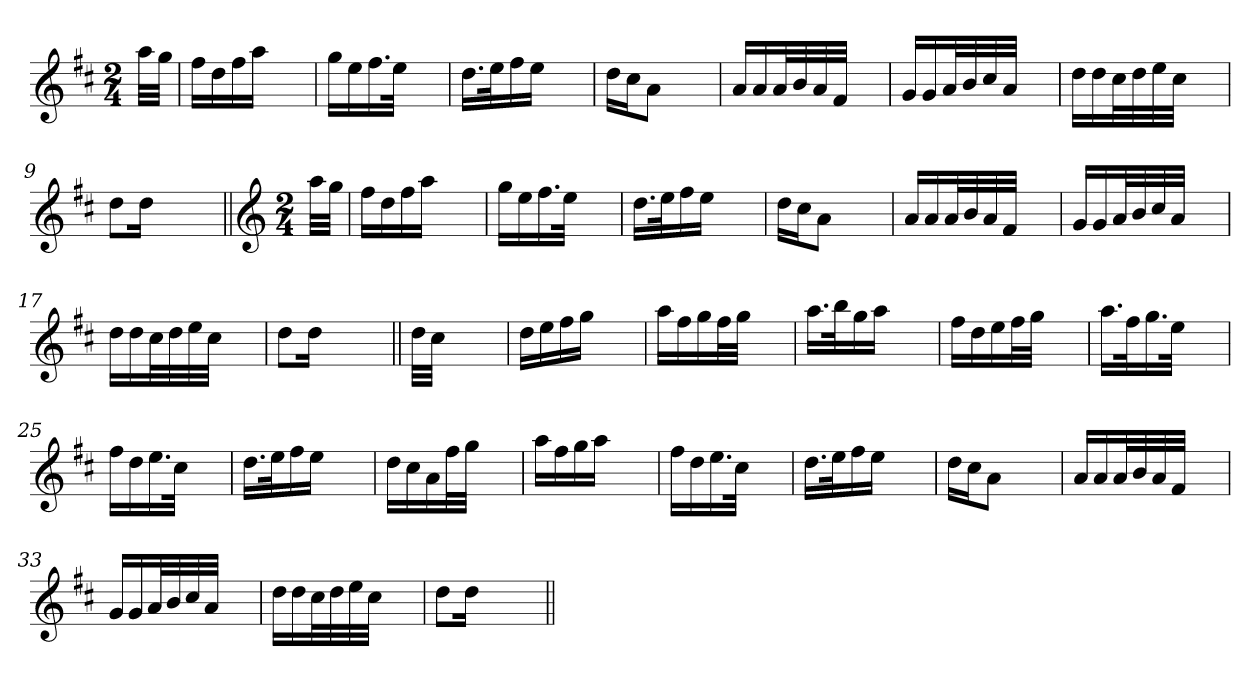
**kern
*part1
*staff1
*clefG2
*k[f#c#]
*D:
*M2/4
=1
32aa\LLL
32gg\JJJ
=2
16ff#\LL
16dd\
16ff#\
16aa\JJ
4ryy
=3
16gg\LL
16ee\
16.ff#\
32ee\JJk
4ryy
=4
16.dd\LL
32ee\K
16ff#\
16ee\JJ
4ryy
=5
16dd\LL
16cc#\J
8a\J
4ryy
=6
16a/LL
16a/
32a/L
32b/
32a/
32f#/JJJ
4ryy
=7
16g/LL
16g/
32a/L
32b/
32cc#/
32a/JJJ
4ryy
!!LO:LB:g=z
=8
16dd\LL
16dd\
32cc#\L
32dd\
32ee\
32cc#\JJJ
4ryy
=9
8dd\L
16dd\Jk
4ryy
16ryy
=10||
*clefG2
*M2/4
32aa\LLL
32gg\JJJ
=11
16ff#\LL
16dd\
16ff#\
16aa\JJ
4ryy
=12
16gg\LL
16ee\
16.ff#\
32ee\JJk
4ryy
=13
16.dd\LL
32ee\K
16ff#\
16ee\JJ
4ryy
=14
16dd\LL
16cc#\J
8a\J
4ryy
!!LO:LB:g=z
=15
16a/LL
16a/
32a/L
32b/
32a/
32f#/JJJ
4ryy
=16
16g/LL
16g/
32a/L
32b/
32cc#/
32a/JJJ
4ryy
=17
16dd\LL
16dd\
32cc#\L
32dd\
32ee\
32cc#\JJJ
4ryy
=18
8dd\L
16dd\Jk
4ryy
16ryy
=19||
32dd\LLL
32cc#\JJJ
4..ryy
=20
16dd\LL
16ee\
16ff#\
16gg\JJ
4ryy
=21
16aa\LL
16ff#\
16gg\
32ff#\L
32gg\JJJ
4ryy
!!LO:LB:g=z
=22
16.aa\LL
32bb\K
16gg\
16aa\JJ
4ryy
=23
16ff#\LL
16dd\
16ee\
32ff#\L
32gg\JJJ
4ryy
=24
16.aa\LL
32ff#\K
16.gg\
32ee\JJk
4ryy
=25
16ff#\LL
16dd\
16.ee\
32cc#\JJk
4ryy
=26
16.dd\LL
32ee\K
16ff#\
16ee\JJ
4ryy
=27
16dd\LL
16cc#\
16a\
32ff#\L
32gg\JJJ
4ryy
=28
16aa\LL
16ff#\
16gg\
16aa\JJ
4ryy
!!LO:LB:g=z
=29
16ff#\LL
16dd\
16.ee\
32cc#\JJk
4ryy
=30
16.dd\LL
32ee\K
16ff#\
16ee\JJ
4ryy
=31
16dd\LL
16cc#\J
8a\J
4ryy
=32
16a/LL
16a/
32a/L
32b/
32a/
32f#/JJJ
4ryy
=33
16g/LL
16g/
32a/L
32b/
32cc#/
32a/JJJ
4ryy
=34
16dd\LL
16dd\
32cc#\L
32dd\
32ee\
32cc#\JJJ
4ryy
=35
8dd\L
16dd\Jk
4ryy
16ryy
=||
*-
